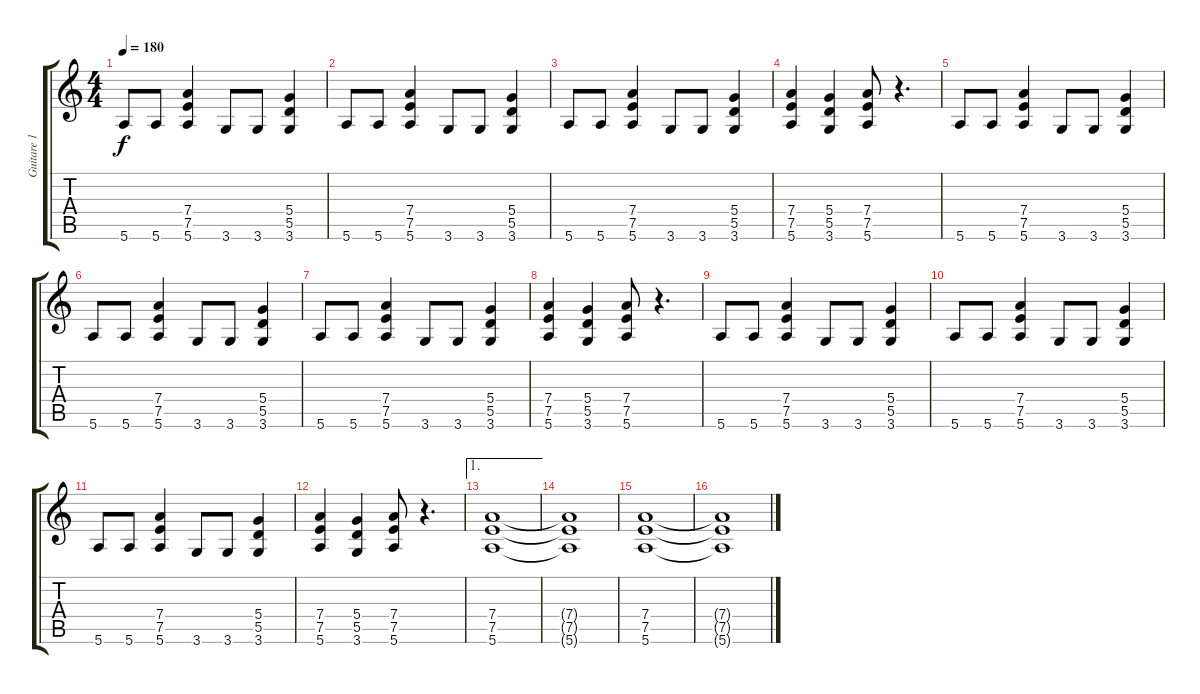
\track ("Guitare 1" "Guitare 1") {instrument distortionguitar}
\staff {score tabs}
\tuning (E4 B3 G3 D3 A2 E2) {hide}
\ts (4 4)
\tempo 180
\clef g2
\ks c
5.6.8{dy f} 5.6.8 (7.4 7.5 5.6).4 3.6.8 3.6.8 (5.4 5.5 3.6).4 |
5.6.8 5.6.8 (7.4 7.5 5.6).4 3.6.8 3.6.8 (5.4 5.5 3.6).4 |
5.6.8 5.6.8 (7.4 7.5 5.6).4 3.6.8 3.6.8 (5.4 5.5 3.6).4 |
(7.4 7.5 5.6).4 (5.4 5.5 3.6).4 (7.4 7.5 5.6).8 r.4{d} |
5.6.8 5.6.8 (7.4 7.5 5.6).4 3.6.8 3.6.8 (5.4 5.5 3.6).4 |
5.6.8 5.6.8 (7.4 7.5 5.6).4 3.6.8 3.6.8 (5.4 5.5 3.6).4 |
5.6.8 5.6.8 (7.4 7.5 5.6).4 3.6.8 3.6.8 (5.4 5.5 3.6).4 |
(7.4 7.5 5.6).4 (5.4 5.5 3.6).4 (7.4 7.5 5.6).8 r.4{d} |
5.6.8 5.6.8 (7.4 7.5 5.6).4 3.6.8 3.6.8 (5.4 5.5 3.6).4 |
5.6.8 5.6.8 (7.4 7.5 5.6).4 3.6.8 3.6.8 (5.4 5.5 3.6).4 |
5.6.8 5.6.8 (7.4 7.5 5.6).4 3.6.8 3.6.8 (5.4 5.5 3.6).4 |
(7.4 7.5 5.6).4 (5.4 5.5 3.6).4 (7.4 7.5 5.6).8 r.4{d} |
\ae 1
(7.4 7.5 5.6).1 |
(7.4{t} 7.5{t} 5.6{t}).1 |
(7.4 7.5 5.6).1 |
(7.4{t} 7.5{t} 5.6{t}).1
